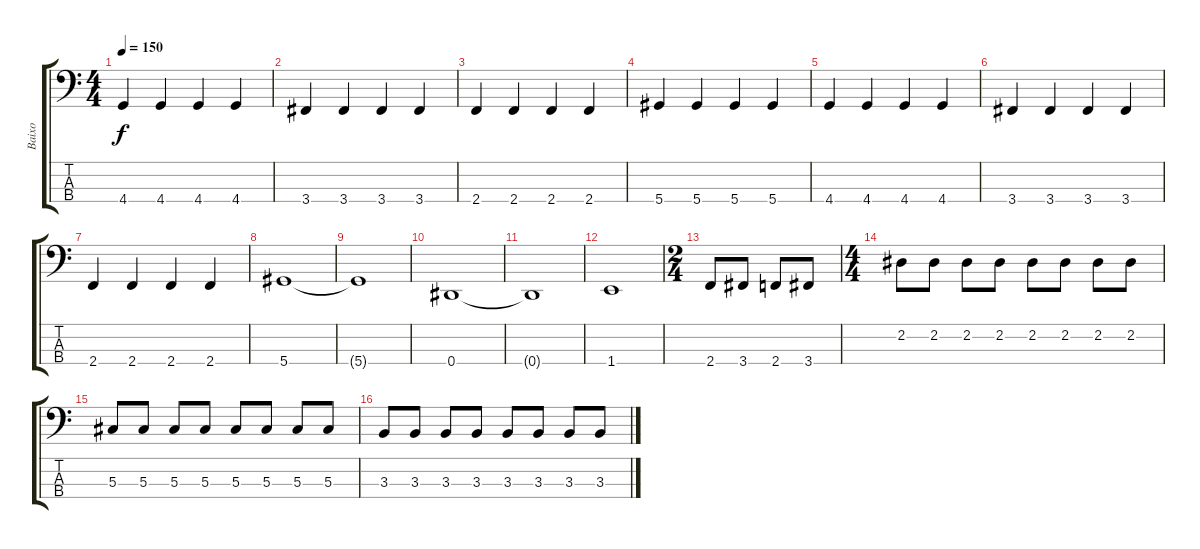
\track ("Baixo" "Baixo") {instrument electricbassfinger}
\staff {score tabs}
\tuning (Gb2 Db2 Ab1 Eb1) {hide}
\ts (4 4)
\tempo 150
\clef f4
\ks c
4.4.4{dy f} 4.4.4 4.4.4 4.4.4 |
3.4.4 3.4.4 3.4.4 3.4.4 |
2.4.4 2.4.4 2.4.4 2.4.4 |
5.4.4 5.4.4 5.4.4 5.4.4 |
4.4.4 4.4.4 4.4.4 4.4.4 |
3.4.4 3.4.4 3.4.4 3.4.4 |
2.4.4 2.4.4 2.4.4 2.4.4 |
5.4.1 |
5.4{t}.1 |
0.4.1 |
0.4{t}.1 |
1.4.1 |
\ts (2 4)
2.4.8 3.4.8 2.4.8 3.4.8 |
\ts (4 4)
2.2.8{instrument electricbassfinger} 2.2.8 2.2.8 2.2.8 2.2.8 2.2.8 2.2.8 2.2.8 |
5.3.8 5.3.8 5.3.8 5.3.8 5.3.8 5.3.8 5.3.8 5.3.8 |
3.3.8 3.3.8 3.3.8 3.3.8 3.3.8 3.3.8 3.3.8 3.3.8
